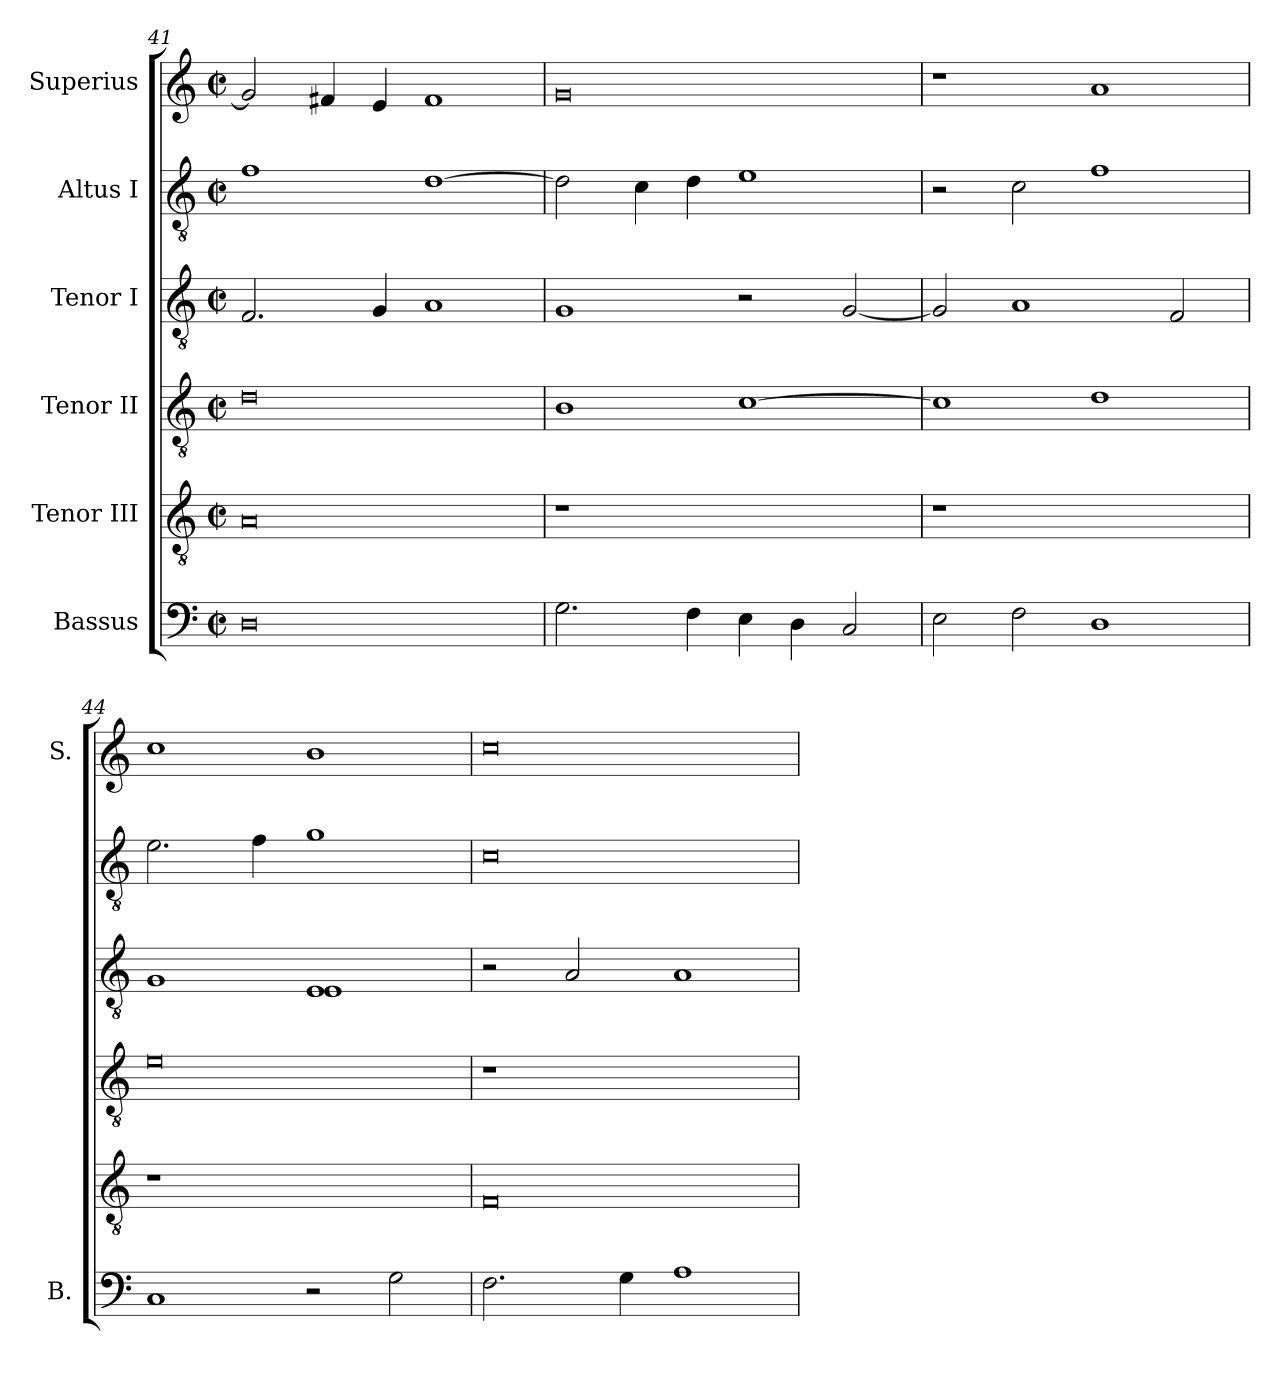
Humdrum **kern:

**kern	**kern	**kern	**kern	**kern	**kern
*part6	*part5	*part4	*part3	*part2	*part1
*staff6	*staff5	*staff4	*staff3	*staff2	*staff1
*I"Bassus	*I"Tenor III	*I"Tenor II	*I"Tenor I	*I"Altus I	*I"Superius
*I'B.	*	*	*	*	*I'S.
*clefF4	*clefGv2	*clefGv2	*clefGv2	*clefGv2	*clefG2
*	*ITrd7c12	*ITrd7c12	*ITrd7c12	*ITrd7c12	*
*k[]	*k[]	*k[]	*k[]	*k[]	*k[]
*C:	*C:	*C:	*C:	*C:	*C:
*M2/2	*M2/2	*M2/2	*M2/2	*M2/2	*M2/2
*met(c|)	*met(c|)	*met(c|)	*met(c|)	*met(c|)	*met(c|)
=41	=41	=41	=41	=41	=41
0Di	0AAi	0Di	2.FFi/	1Fi	2gi/]
.	.	.	.	.	4f#Xi/
.	.	.	4GGi/	.	4ei/
.	.	.	1AAi	[>1Di	1f#i
=42	=42	=42	=42	=42	=42
!	!LO:N:vis=1	!	!	!	!
2.Gi\	1r	1BBi	1GGi	2Di\]	0gi
.	.	.	.	4Ci\	.
4Fi\	.	.	.	4Di\	.
4Ei\	1ryy	[>1Ci	2r	1Ei	.
4Di\	.	.	.	.	.
2Ci/	.	.	[<2GGi/	.	.
=43	=43	=43	=43	=43	=43
!	!LO:N:vis=1	!	!	!	!
2Ei\	1r	1Ci]	2GGi/]	2r	1r
2Fi\	.	.	1AAi	2Ci\	.
1Di	1ryy	1Di	.	1Fi	1ai
.	.	.	2FFi/	.	.
!!LO:LB:g=z
=44	=44	=44	=44	=44	=44
!	!LO:N:vis=1	!	!	!	!
*	*	*	*^	*	*
1Ci	1r	0Ei	1GGi	1ryy	2.Ei\	1cci
.	.	.	.	.	4Fi\	.
2r	1ryy	.	1EEi	1EEi	1Gi	1bi
2Gi\	.	.	.	.	.	.
*	*	*	*v	*v	*	*
=45	=45	=45	=45	=45	=45
!	!	!LO:N:vis=1	!	!	!
2.Fi\	0FFi	1r	2r	0Ci	0cci
.	.	.	2AAi/	.	.
4Gi\	.	.	.	.	.
1Ai	.	1ryy	1AAi	.	.
=	=	=	=	=	=
*-	*-	*-	*-	*-	*-
